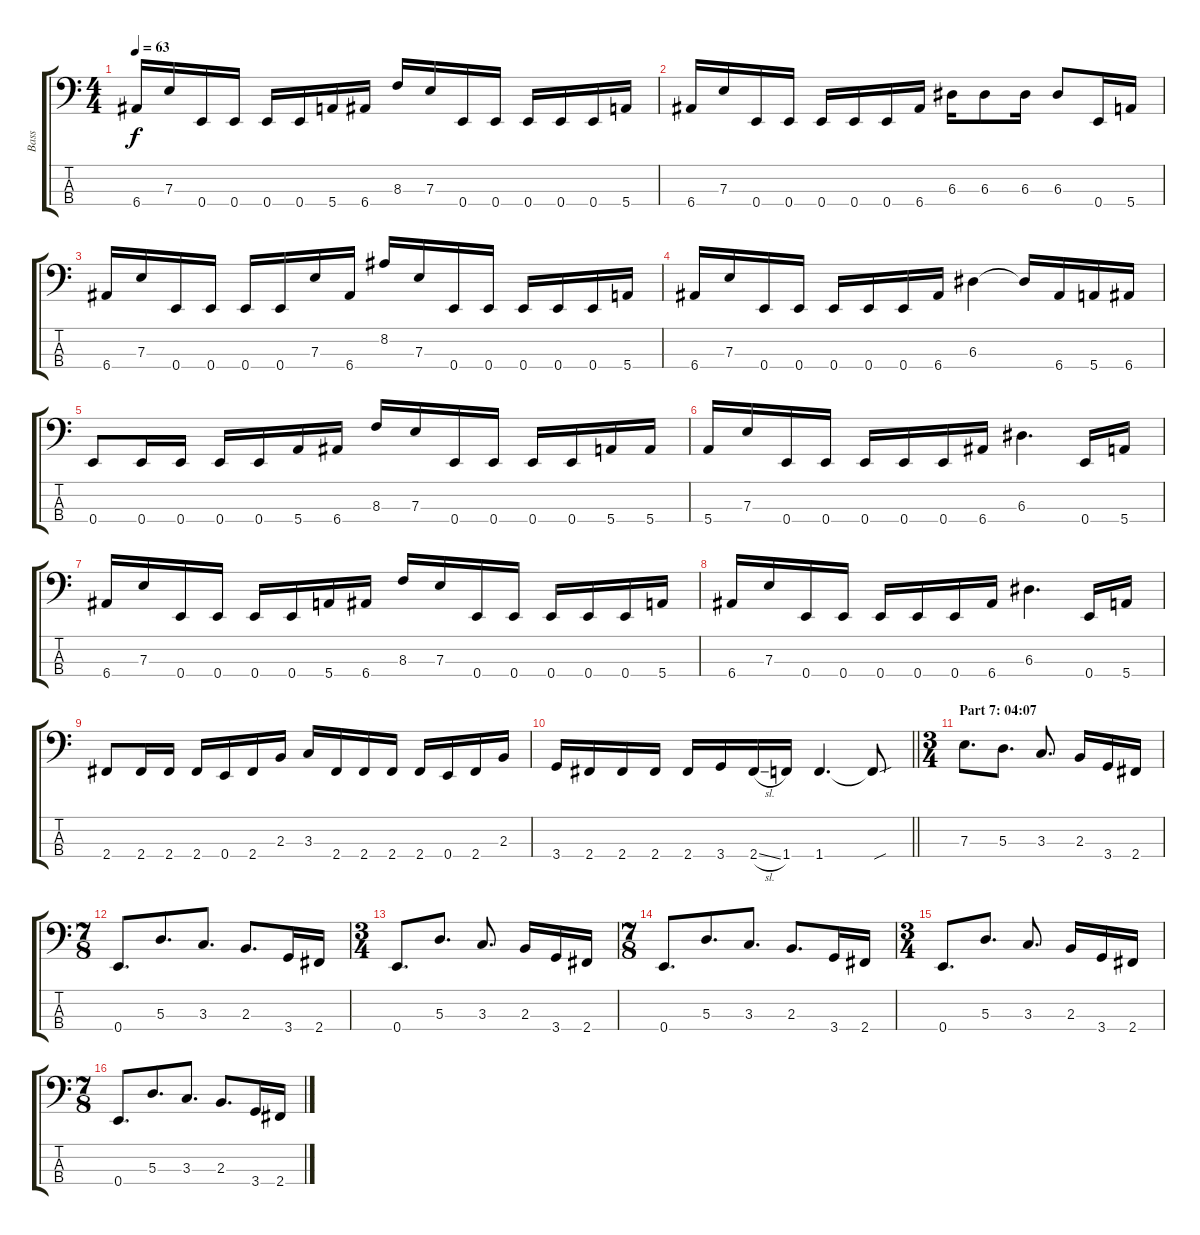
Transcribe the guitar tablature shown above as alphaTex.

\track ("Bass" "Bass") {instrument electricbasspick}
\staff {score tabs}
\tuning (G2 D2 A1 E1) {hide}
\ts (4 4)
\tempo 63
\clef f4
\ks c
6.4.16{dy f} 7.3.16 0.4.16 0.4.16 0.4.16 0.4.16 5.4.16 6.4.16 8.3.16 7.3.16 0.4.16 0.4.16 0.4.16 0.4.16 0.4.16 5.4.16 |
6.4.16 7.3.16 0.4.16 0.4.16 0.4.16 0.4.16 0.4.16 6.4.16 6.3.16 6.3.8 6.3.16 6.3.8 0.4.16 5.4.16 |
6.4.16 7.3.16 0.4.16 0.4.16 0.4.16 0.4.16 7.3.16 6.4.16 8.2.16 7.3.16 0.4.16 0.4.16 0.4.16 0.4.16 0.4.16 5.4.16 |
6.4.16 7.3.16 0.4.16 0.4.16 0.4.16 0.4.16 0.4.16 6.4.16 6.3.4 6.3{t}.16 6.4.16 5.4.16 6.4.16 |
0.4.8 0.4.16 0.4.16 0.4.16 0.4.16 5.4.16 6.4.16 8.3.16 7.3.16 0.4.16 0.4.16 0.4.16 0.4.16 5.4.16 5.4.16 |
5.4.16 7.3.16 0.4.16 0.4.16 0.4.16 0.4.16 0.4.16 6.4.16 6.3.4{d} 0.4.16 5.4.16 |
6.4.16 7.3.16 0.4.16 0.4.16 0.4.16 0.4.16 5.4.16 6.4.16 8.3.16 7.3.16 0.4.16 0.4.16 0.4.16 0.4.16 0.4.16 5.4.16 |
6.4.16 7.3.16 0.4.16 0.4.16 0.4.16 0.4.16 0.4.16 6.4.16 6.3.4{d} 0.4.16 5.4.16 |
2.4.8 2.4.16 2.4.16 2.4.16 0.4.16 2.4.16 2.3.16 3.3.16 2.4.16 2.4.16 2.4.16 2.4.16 0.4.16 2.4.16 2.3.16 |
\barLineRight lightlight
3.4.16 2.4.16 2.4.16 2.4.16 2.4.16 3.4.16 2.4{sl}.16 1.4.16 1.4.4{d} 1.4{sou t}.8 |
\ts (3 4)
\section ("" "Part 7: 04:07")
7.3.8{d} 5.3.8{d} 3.3.8{d} 2.3.16 3.4.16 2.4.16 |
\ts (7 8)
0.4.8{d} 5.3.8{d} 3.3.8{d} 2.3.8{d} 3.4.16 2.4.16 |
\ts (3 4)
0.4.8{d} 5.3.8{d} 3.3.8{d} 2.3.16 3.4.16 2.4.16 |
\ts (7 8)
0.4.8{d} 5.3.8{d} 3.3.8{d} 2.3.8{d} 3.4.16 2.4.16 |
\ts (3 4)
0.4.8{d} 5.3.8{d} 3.3.8{d} 2.3.16 3.4.16 2.4.16 |
\ts (7 8)
0.4.8{d} 5.3.8{d} 3.3.8{d} 2.3.8{d} 3.4.16 2.4.16
